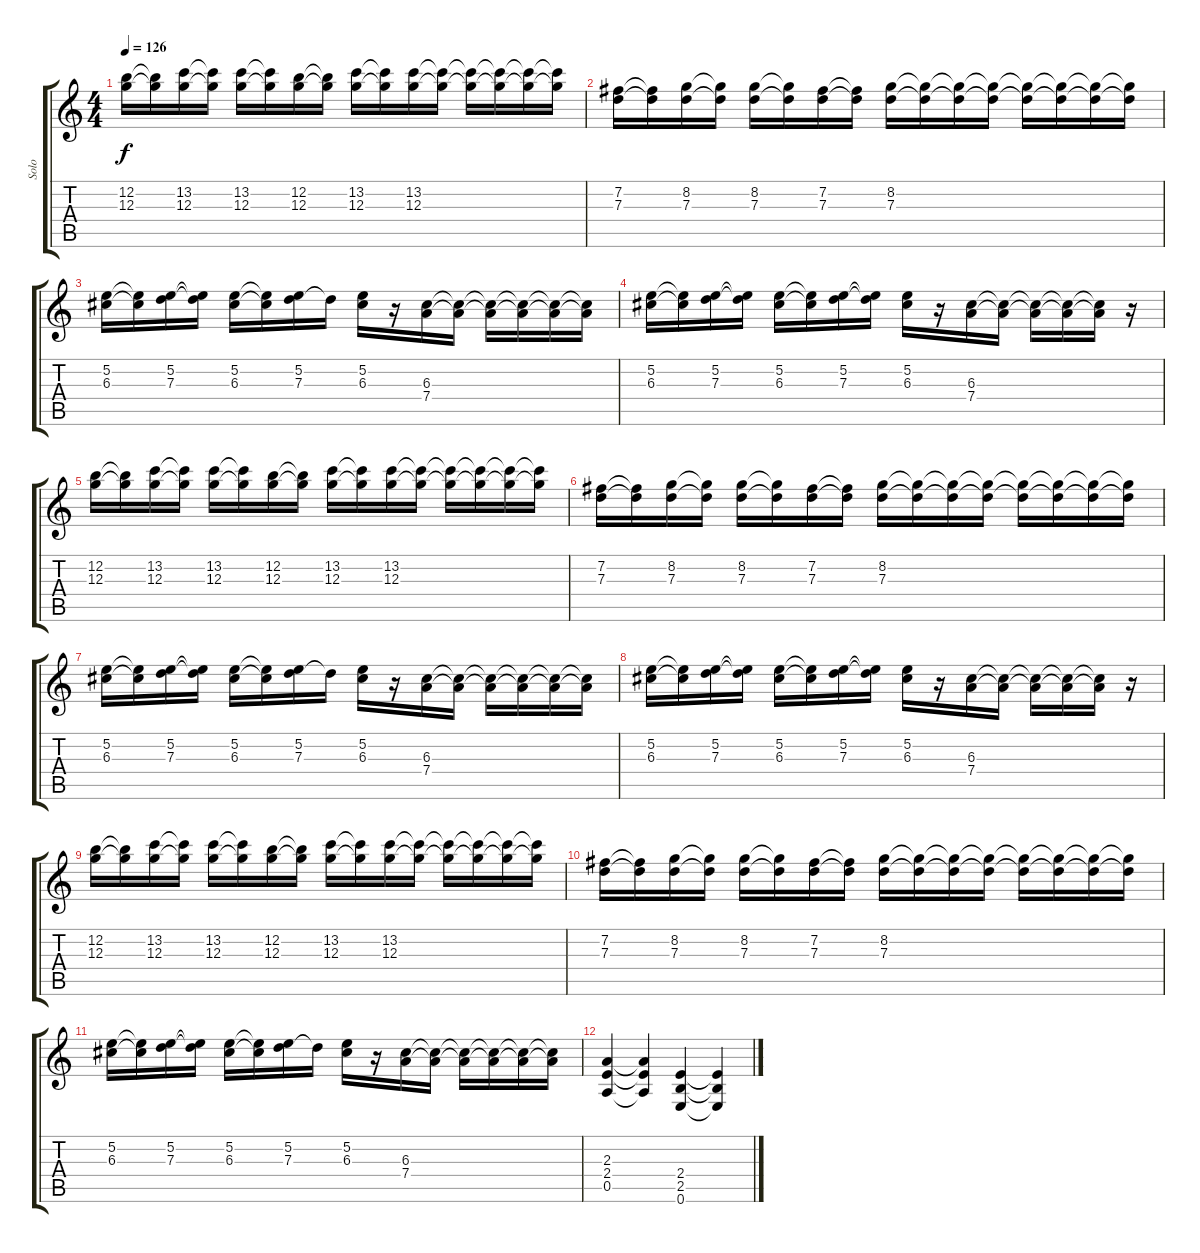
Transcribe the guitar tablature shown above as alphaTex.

\track ("Solo" "Solo") {instrument distortionguitar}
\staff {score tabs}
\tuning (E4 B3 G3 D3 A2 E2) {hide}
\ts (4 4)
\tempo 126
\clef g2
\ks c
(12.2 12.3).16{dy f} (12.2{t} 12.3{t}).16 (13.2 12.3).16 (13.2{t} 12.3{t}).16 (13.2 12.3).16 (13.2{t} 12.3{t}).16 (12.2 12.3).16 (12.2{t} 12.3{t}).16 (13.2 12.3).16 (13.2{t} 12.3{t}).16 (13.2 12.3).16 (13.2{t} 12.3{t}).16 (13.2{t} 12.3{t}).16 (13.2{t} 12.3{t}).16 (13.2{t} 12.3{t}).16 (13.2{t} 12.3{t}).16 |
(7.2 7.3).16 (7.2{t} 7.3{t}).16 (8.2 7.3).16 (8.2{t} 7.3{t}).16 (8.2 7.3).16 (8.2{t} 7.3{t}).16 (7.2 7.3).16 (7.2{t} 7.3{t}).16 (8.2 7.3).16 (8.2{t} 7.3{t}).16 (8.2{t} 7.3{t}).16 (8.2{t} 7.3{t}).16 (8.2{t} 7.3{t}).16 (8.2{t} 7.3{t}).16 (8.2{t} 7.3{t}).16 (8.2{t} 7.3{t}).16 |
(5.2 6.3).16 (5.2{t} 6.3{t}).16 (5.2 7.3).16 (5.2{t} 7.3{t}).16 (5.2 6.3).16 (5.2{t} 6.3{t}).16 (5.2 7.3).16 7.3{t}.16 (5.2 6.3).16 r.16 (6.3 7.4).16 (6.3{t} 7.4{t}).16 (6.3{t} 7.4{t}).16 (6.3{t} 7.4{t}).16 (6.3{t} 7.4{t}).16 (6.3{t} 7.4{t}).16 |
(5.2 6.3).16 (5.2{t} 6.3{t}).16 (5.2 7.3).16 (5.2{t} 7.3{t}).16 (5.2 6.3).16 (5.2{t} 6.3{t}).16 (5.2 7.3).16 (5.2{t} 7.3{t}).16 (5.2 6.3).16 r.16 (6.3 7.4).16 (6.3{t} 7.4{t}).16 (6.3{t} 7.4{t}).16 (6.3{t} 7.4{t}).16 (6.3{t} 7.4{t}).16 r.16 |
(12.2 12.3).16 (12.2{t} 12.3{t}).16 (13.2 12.3).16 (13.2{t} 12.3{t}).16 (13.2 12.3).16 (13.2{t} 12.3{t}).16 (12.2 12.3).16 (12.2{t} 12.3{t}).16 (13.2 12.3).16 (13.2{t} 12.3{t}).16 (13.2 12.3).16 (13.2{t} 12.3{t}).16 (13.2{t} 12.3{t}).16 (13.2{t} 12.3{t}).16 (13.2{t} 12.3{t}).16 (13.2{t} 12.3{t}).16 |
(7.2 7.3).16 (7.2{t} 7.3{t}).16 (8.2 7.3).16 (8.2{t} 7.3{t}).16 (8.2 7.3).16 (8.2{t} 7.3{t}).16 (7.2 7.3).16 (7.2{t} 7.3{t}).16 (8.2 7.3).16 (8.2{t} 7.3{t}).16 (8.2{t} 7.3{t}).16 (8.2{t} 7.3{t}).16 (8.2{t} 7.3{t}).16 (8.2{t} 7.3{t}).16 (8.2{t} 7.3{t}).16 (8.2{t} 7.3{t}).16 |
(5.2 6.3).16 (5.2{t} 6.3{t}).16 (5.2 7.3).16 (5.2{t} 7.3{t}).16 (5.2 6.3).16 (5.2{t} 6.3{t}).16 (5.2 7.3).16 7.3{t}.16 (5.2 6.3).16 r.16 (6.3 7.4).16 (6.3{t} 7.4{t}).16 (6.3{t} 7.4{t}).16 (6.3{t} 7.4{t}).16 (6.3{t} 7.4{t}).16 (6.3{t} 7.4{t}).16 |
(5.2 6.3).16 (5.2{t} 6.3{t}).16 (5.2 7.3).16 (5.2{t} 7.3{t}).16 (5.2 6.3).16 (5.2{t} 6.3{t}).16 (5.2 7.3).16 (5.2{t} 7.3{t}).16 (5.2 6.3).16 r.16 (6.3 7.4).16 (6.3{t} 7.4{t}).16 (6.3{t} 7.4{t}).16 (6.3{t} 7.4{t}).16 (6.3{t} 7.4{t}).16 r.16 |
(12.2 12.3).16 (12.2{t} 12.3{t}).16 (13.2 12.3).16 (13.2{t} 12.3{t}).16 (13.2 12.3).16 (13.2{t} 12.3{t}).16 (12.2 12.3).16 (12.2{t} 12.3{t}).16 (13.2 12.3).16 (13.2{t} 12.3{t}).16 (13.2 12.3).16 (13.2{t} 12.3{t}).16 (13.2{t} 12.3{t}).16 (13.2{t} 12.3{t}).16 (13.2{t} 12.3{t}).16 (13.2{t} 12.3{t}).16 |
(7.2 7.3).16 (7.2{t} 7.3{t}).16 (8.2 7.3).16 (8.2{t} 7.3{t}).16 (8.2 7.3).16 (8.2{t} 7.3{t}).16 (7.2 7.3).16 (7.2{t} 7.3{t}).16 (8.2 7.3).16 (8.2{t} 7.3{t}).16 (8.2{t} 7.3{t}).16 (8.2{t} 7.3{t}).16 (8.2{t} 7.3{t}).16 (8.2{t} 7.3{t}).16 (8.2{t} 7.3{t}).16 (8.2{t} 7.3{t}).16 |
(5.2 6.3).16 (5.2{t} 6.3{t}).16 (5.2 7.3).16 (5.2{t} 7.3{t}).16 (5.2 6.3).16 (5.2{t} 6.3{t}).16 (5.2 7.3).16 7.3{t}.16 (5.2 6.3).16 r.16 (6.3 7.4).16 (6.3{t} 7.4{t}).16 (6.3{t} 7.4{t}).16 (6.3{t} 7.4{t}).16 (6.3{t} 7.4{t}).16 (6.3{t} 7.4{t}).16 |
(2.3 2.4 0.5).4 (2.3{t} 2.4{t} 0.5{t}).4 (2.4 2.5 0.6).4 (2.4{t} 2.5{t} 0.6{t}).4
